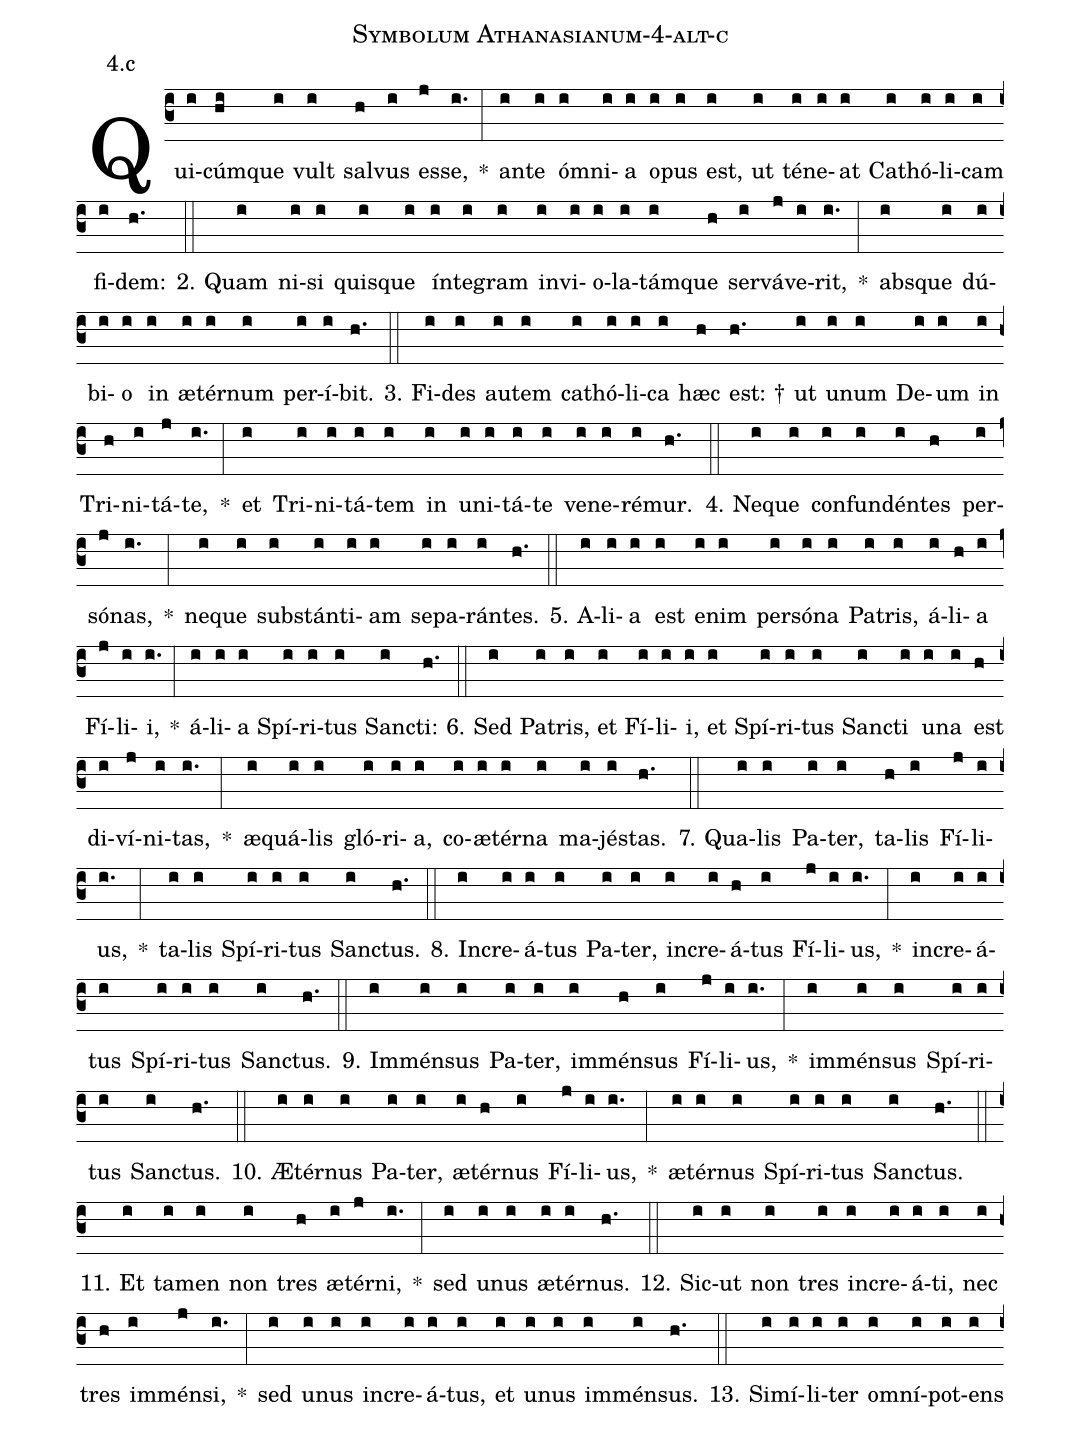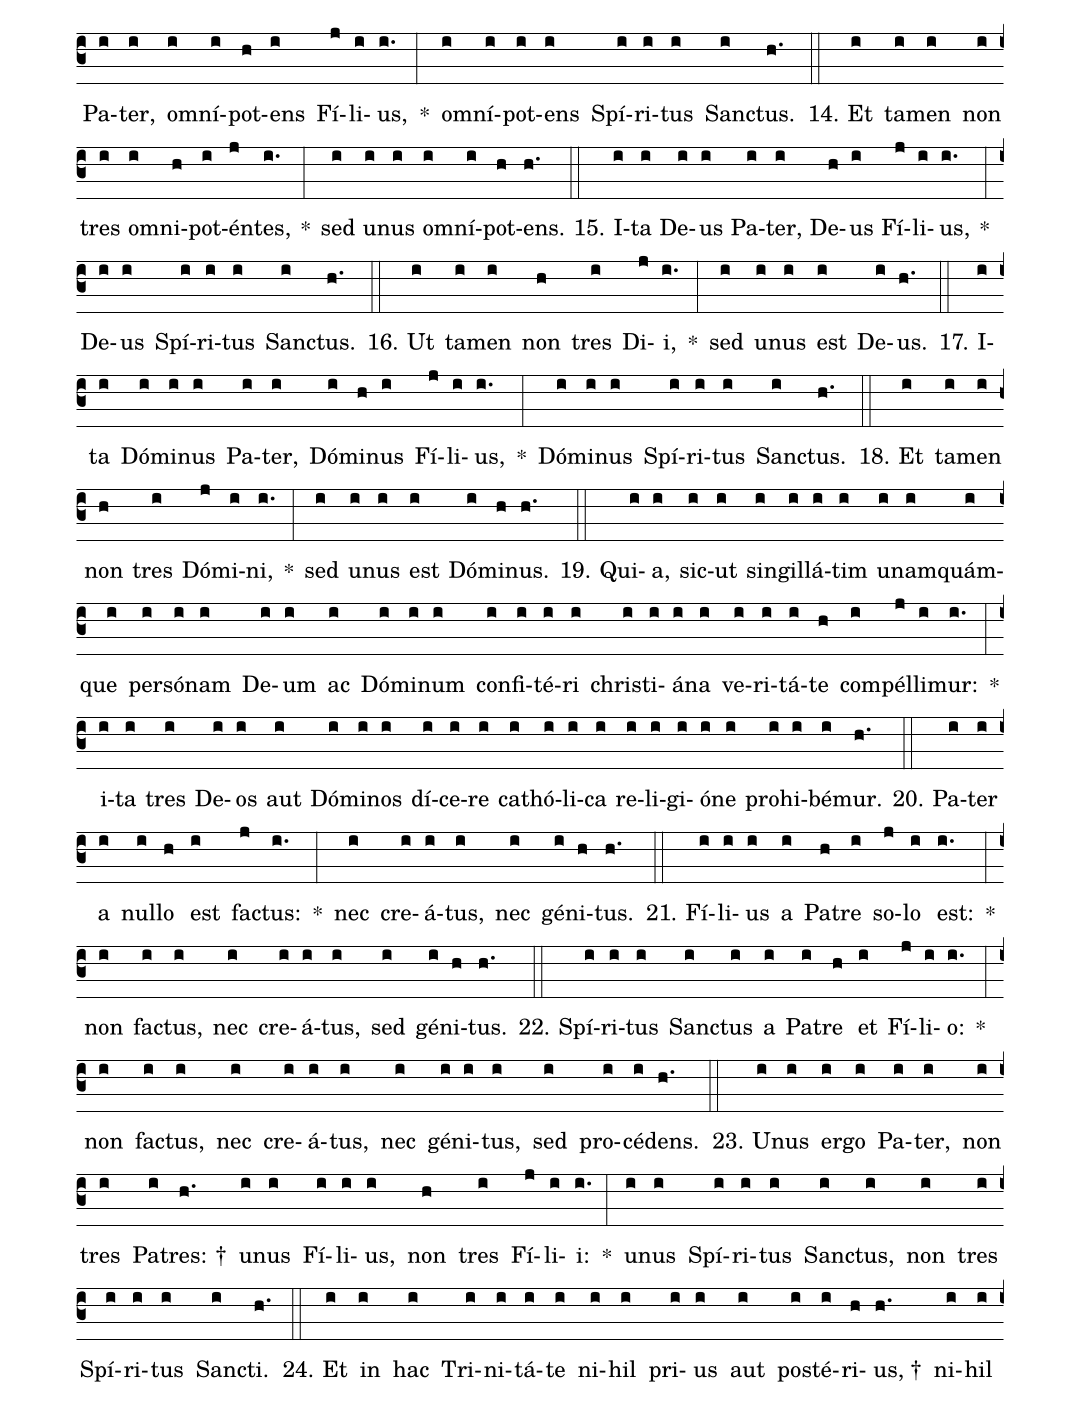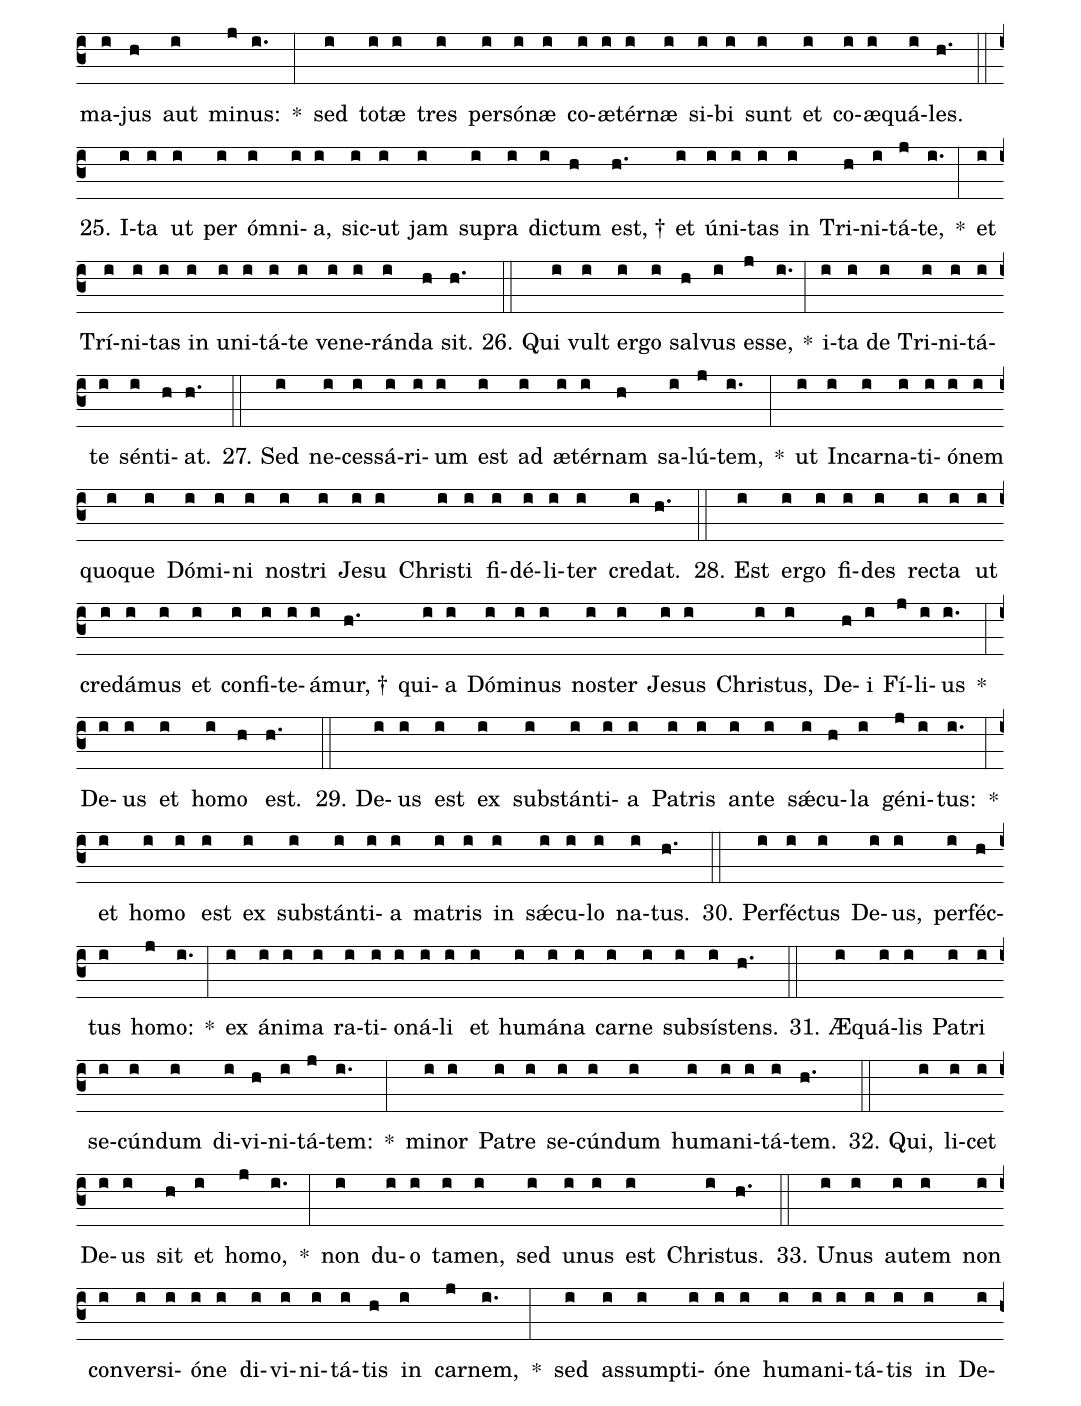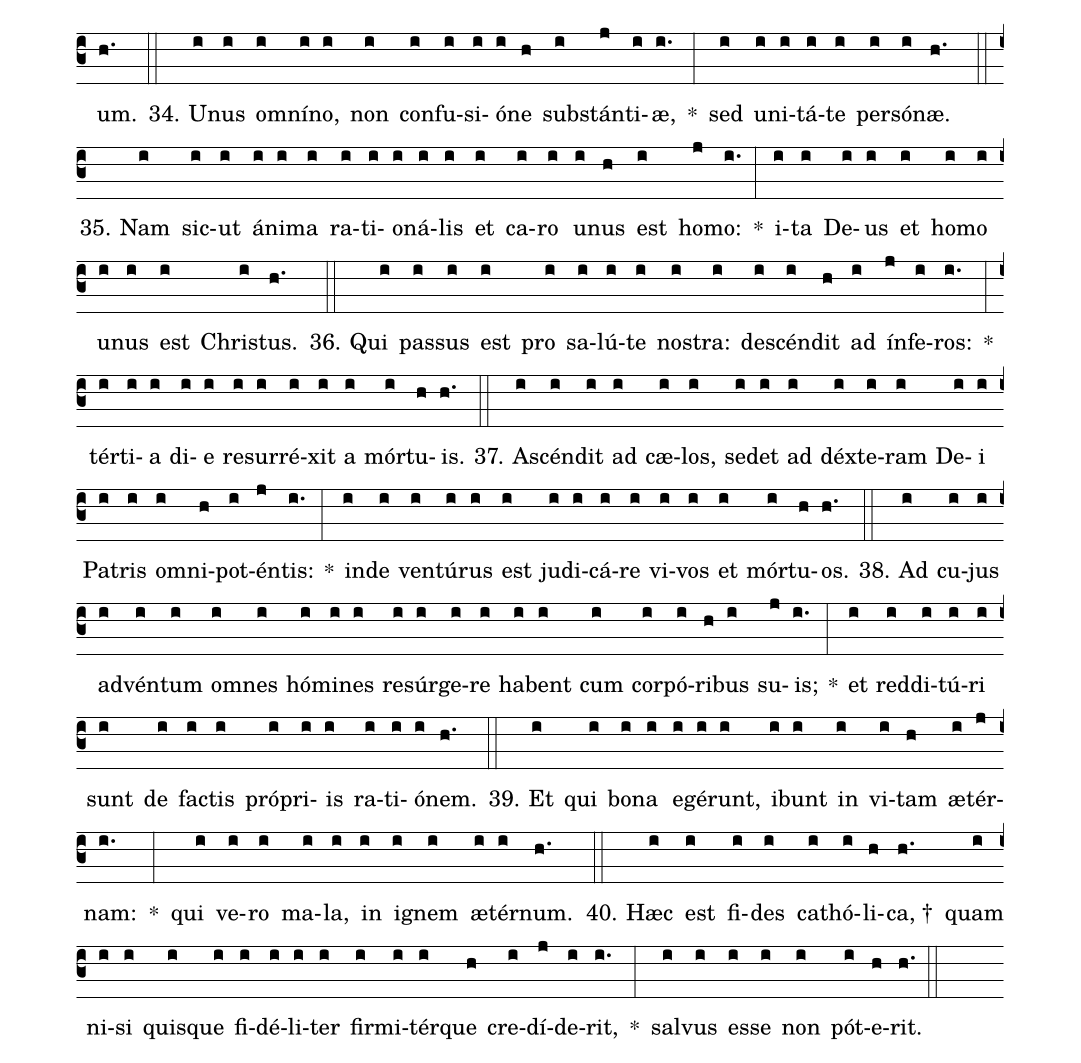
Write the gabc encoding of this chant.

name: Symbolum Athanasianum-4-alt-c;
annotation: 4.c;
%%
(c3)Qui(i)cúm(hi)que(i) vult(i) sal(h)vus(i) es(j)se,(i.) *(:) an(i)te(i) óm(i)ni(i)a(i) o(i)pus(i) est,(i) ut(i) té(i)ne(i)at(i) Ca(i)thó(i)li(i)cam(i) fi(i)dem:(h.) (::)
2. Quam(i) ni(i)si(i) quis(i)que(i) ín(i)te(i)gram(i) in(i)vi(i)o(i)la(i)tám(i)que(h) ser(i)vá(j)ve(i)rit,(i.) *(:) abs(i)que(i) dú(i)bi(i)o(i) in(i) æ(i)tér(i)num(i) per(i)í(i)bit.(h.) (::)
3. Fi(i)des(i) au(i)tem(i) ca(i)thó(i)li(i)ca(i) hæc(h) est: †(h.) ut(i) u(i)num(i) De(i)um(i) in(i) Tri(h)ni(i)tá(j)te,(i.) *(:) et(i) Tri(i)ni(i)tá(i)tem(i) in(i) u(i)ni(i)tá(i)te(i) ve(i)ne(i)ré(i)mur.(h.) (::)
4. Ne(i)que(i) con(i)fun(i)dén(i)tes(h) per(i)só(j)nas,(i.) *(:) ne(i)que(i) sub(i)stán(i)ti(i)am(i) se(i)pa(i)rán(i)tes.(h.) (::)
5. A(i)li(i)a(i) est(i) e(i)nim(i) per(i)só(i)na(i) Pa(i)tris,(i) á(i)li(h)a(i) Fí(j)li(i)i,(i.) *(:) á(i)li(i)a(i) Spí(i)ri(i)tus(i) Sanc(i)ti:(h.) (::)
6. Sed(i) Pa(i)tris,(i) et(i) Fí(i)li(i)i,(i) et(i) Spí(i)ri(i)tus(i) Sanc(i)ti(i) u(i)na(i) est(h) di(i)ví(j)ni(i)tas,(i.) *(:) æ(i)quá(i)lis(i) gló(i)ri(i)a,(i) co(i)æ(i)tér(i)na(i) ma(i)jés(i)tas.(h.) (::)
7. Qua(i)lis(i) Pa(i)ter,(i) ta(h)lis(i) Fí(j)li(i)us,(i.) *(:) ta(i)lis(i) Spí(i)ri(i)tus(i) Sanc(i)tus.(h.) (::)
8. In(i)cre(i)á(i)tus(i) Pa(i)ter,(i) in(i)cre(i)á(h)tus(i) Fí(j)li(i)us,(i.) *(:) in(i)cre(i)á(i)tus(i) Spí(i)ri(i)tus(i) Sanc(i)tus.(h.) (::)
9. Im(i)mén(i)sus(i) Pa(i)ter,(i) im(i)mén(h)sus(i) Fí(j)li(i)us,(i.) *(:) im(i)mén(i)sus(i) Spí(i)ri(i)tus(i) Sanc(i)tus.(h.) (::)
10. Æ(i)tér(i)nus(i) Pa(i)ter,(i) æ(i)tér(h)nus(i) Fí(j)li(i)us,(i.) *(:) æ(i)tér(i)nus(i) Spí(i)ri(i)tus(i) Sanc(i)tus.(h.) (::)
11. Et(i) ta(i)men(i) non(i) tres(h) æ(i)tér(j)ni,(i.) *(:) sed(i) u(i)nus(i) æ(i)tér(i)nus.(h.) (::)
12. Sic(i)ut(i) non(i) tres(i) in(i)cre(i)á(i)ti,(i) nec(i) tres(h) im(i)mén(j)si,(i.) *(:) sed(i) u(i)nus(i) in(i)cre(i)á(i)tus,(i) et(i) u(i)nus(i) im(i)mén(i)sus.(h.) (::)
13. Si(i)mí(i)li(i)ter(i) om(i)ní(i)pot(i)ens(i) Pa(i)ter,(i) om(i)ní(i)pot(h)ens(i) Fí(j)li(i)us,(i.) *(:) om(i)ní(i)pot(i)ens(i) Spí(i)ri(i)tus(i) Sanc(i)tus.(h.) (::)
14. Et(i) ta(i)men(i) non(i) tres(i) om(i)ni(h)pot(i)én(j)tes,(i.) *(:) sed(i) u(i)nus(i) om(i)ní(i)pot(h)ens.(h.) (::)
15. I(i)ta(i) De(i)us(i) Pa(i)ter,(i) De(h)us(i) Fí(j)li(i)us,(i.) *(:) De(i)us(i) Spí(i)ri(i)tus(i) Sanc(i)tus.(h.) (::)
16. Ut(i) ta(i)men(i) non(h) tres(i) Di(j)i,(i.) *(:) sed(i) u(i)nus(i) est(i) De(i)us.(h.) (::)
17. I(i)ta(i) Dó(i)mi(i)nus(i) Pa(i)ter,(i) Dó(i)mi(h)nus(i) Fí(j)li(i)us,(i.) *(:) Dó(i)mi(i)nus(i) Spí(i)ri(i)tus(i) Sanc(i)tus.(h.) (::)
18. Et(i) ta(i)men(i) non(h) tres(i) Dó(j)mi(i)ni,(i.) *(:) sed(i) u(i)nus(i) est(i) Dó(i)mi(h)nus.(h.) (::)
19. Qui(i)a,(i) sic(i)ut(i) sin(i)gil(i)lá(i)tim(i) u(i)nam(i)quám(i)que(i) per(i)só(i)nam(i) De(i)um(i) ac(i) Dó(i)mi(i)num(i) con(i)fi(i)té(i)ri(i) chris(i)ti(i)á(i)na(i) ve(i)ri(i)tá(i)te(h) com(i)pél(j)li(i)mur:(i.) *(:) i(i)ta(i) tres(i) De(i)os(i) aut(i) Dó(i)mi(i)nos(i) dí(i)ce(i)re(i) ca(i)thó(i)li(i)ca(i) re(i)li(i)gi(i)ó(i)ne(i) pro(i)hi(i)bé(i)mur.(h.) (::)
20. Pa(i)ter(i) a(i) nul(i)lo(h) est(i) fac(j)tus:(i.) *(:) nec(i) cre(i)á(i)tus,(i) nec(i) gé(i)ni(h)tus.(h.) (::)
21. Fí(i)li(i)us(i) a(i) Pa(h)tre(i) so(j)lo(i) est:(i.) *(:) non(i) fac(i)tus,(i) nec(i) cre(i)á(i)tus,(i) sed(i) gé(i)ni(h)tus.(h.) (::)
22. Spí(i)ri(i)tus(i) Sanc(i)tus(i) a(i) Pa(i)tre(h) et(i) Fí(j)li(i)o:(i.) *(:) non(i) fac(i)tus,(i) nec(i) cre(i)á(i)tus,(i) nec(i) gé(i)ni(i)tus,(i) sed(i) pro(i)cé(i)dens.(h.) (::)
23. U(i)nus(i) er(i)go(i) Pa(i)ter,(i) non(i) tres(i) Pa(i)tres: †(h.) u(i)nus(i) Fí(i)li(i)us,(i) non(h) tres(i) Fí(j)li(i)i:(i.) *(:) u(i)nus(i) Spí(i)ri(i)tus(i) Sanc(i)tus,(i) non(i) tres(i) Spí(i)ri(i)tus(i) Sanc(i)ti.(h.) (::)
24. Et(i) in(i) hac(i) Tri(i)ni(i)tá(i)te(i) ni(i)hil(i) pri(i)us(i) aut(i) post(i)é(i)ri(h)us, †(h.) ni(i)hil(i) ma(i)jus(h) aut(i) mi(j)nus:(i.) *(:) sed(i) to(i)tæ(i) tres(i) per(i)só(i)næ(i) co(i)æ(i)tér(i)næ(i) si(i)bi(i) sunt(i) et(i) co(i)æ(i)quá(i)les.(h.) (::)
25. I(i)ta(i) ut(i) per(i) óm(i)ni(i)a,(i) sic(i)ut(i) jam(i) su(i)pra(i) dic(i)tum(h) est, †(h.) et(i) ú(i)ni(i)tas(i) in(i) Tri(h)ni(i)tá(j)te,(i.) *(:) et(i) Trí(i)ni(i)tas(i) in(i) u(i)ni(i)tá(i)te(i) ve(i)ne(i)rán(i)da(h) sit.(h.) (::)
26. Qui(i) vult(i) er(i)go(i) sal(h)vus(i) es(j)se,(i.) *(:) i(i)ta(i) de(i) Tri(i)ni(i)tá(i)te(i) sén(i)ti(h)at.(h.) (::)
27. Sed(i) ne(i)ces(i)sá(i)ri(i)um(i) est(i) ad(i) æ(i)tér(i)nam(h) sa(i)lú(j)tem,(i.) *(:) ut(i) In(i)car(i)na(i)ti(i)ó(i)nem(i) quo(i)que(i) Dó(i)mi(i)ni(i) nos(i)tri(i) Je(i)su(i) Chris(i)ti(i) fi(i)dé(i)li(i)ter(i) cre(i)dat.(h.) (::)
28. Est(i) er(i)go(i) fi(i)des(i) rec(i)ta(i) ut(i) cre(i)dá(i)mus(i) et(i) con(i)fi(i)te(i)á(i)mur, †(h.) qui(i)a(i) Dó(i)mi(i)nus(i) nos(i)ter(i) Je(i)sus(i) Chris(i)tus,(i) De(h)i(i) Fí(j)li(i)us(i.) *(:) De(i)us(i) et(i) ho(i)mo(h) est.(h.) (::)
29. De(i)us(i) est(i) ex(i) sub(i)stán(i)ti(i)a(i) Pa(i)tris(i) an(i)te(i) sǽ(i)cu(h)la(i) gé(j)ni(i)tus:(i.) *(:) et(i) ho(i)mo(i) est(i) ex(i) sub(i)stán(i)ti(i)a(i) ma(i)tris(i) in(i) sǽ(i)cu(i)lo(i) na(i)tus.(h.) (::)
30. Per(i)féc(i)tus(i) De(i)us,(i) per(i)féc(h)tus(i) ho(j)mo:(i.) *(:) ex(i) á(i)ni(i)ma(i) ra(i)ti(i)o(i)ná(i)li(i) et(i) hu(i)má(i)na(i) car(i)ne(i) sub(i)sís(i)tens.(h.) (::)
31. Æ(i)quá(i)lis(i) Pa(i)tri(i) se(i)cún(i)dum(i) di(i)vi(h)ni(i)tá(j)tem:(i.) *(:) mi(i)nor(i) Pa(i)tre(i) se(i)cún(i)dum(i) hu(i)ma(i)ni(i)tá(i)tem.(h.) (::)
32. Qui,(i) li(i)cet(i) De(i)us(i) sit(h) et(i) ho(j)mo,(i.) *(:) non(i) du(i)o(i) ta(i)men,(i) sed(i) u(i)nus(i) est(i) Chris(i)tus.(h.) (::)
33. U(i)nus(i) au(i)tem(i) non(i) con(i)ver(i)si(i)ó(i)ne(i) di(i)vi(i)ni(i)tá(i)tis(h) in(i) car(j)nem,(i.) *(:) sed(i) as(i)sump(i)ti(i)ó(i)ne(i) hu(i)ma(i)ni(i)tá(i)tis(i) in(i) De(i)um.(h.) (::)
34. U(i)nus(i) om(i)ní(i)no,(i) non(i) con(i)fu(i)si(i)ó(i)ne(h) sub(i)stán(j)ti(i)æ,(i.) *(:) sed(i) u(i)ni(i)tá(i)te(i) per(i)só(i)næ.(h.) (::)
35. Nam(i) sic(i)ut(i) á(i)ni(i)ma(i) ra(i)ti(i)o(i)ná(i)lis(i) et(i) ca(i)ro(i) u(i)nus(h) est(i) ho(j)mo:(i.) *(:) i(i)ta(i) De(i)us(i) et(i) ho(i)mo(i) u(i)nus(i) est(i) Chris(i)tus.(h.) (::)
36. Qui(i) pas(i)sus(i) est(i) pro(i) sa(i)lú(i)te(i) nos(i)tra:(i) de(i)scén(i)dit(h) ad(i) ín(j)fe(i)ros:(i.) *(:) tér(i)ti(i)a(i) di(i)e(i) re(i)sur(i)ré(i)xit(i) a(i) mór(i)tu(h)is.(h.) (::)
37. A(i)scén(i)dit(i) ad(i) cæ(i)los,(i) se(i)det(i) ad(i) déx(i)te(i)ram(i) De(i)i(i) Pa(i)tris(i) om(i)ni(h)pot(i)én(j)tis:(i.) *(:) in(i)de(i) ven(i)tú(i)rus(i) est(i) ju(i)di(i)cá(i)re(i) vi(i)vos(i) et(i) mór(i)tu(h)os.(h.) (::)
38. Ad(i) cu(i)jus(i) ad(i)vén(i)tum(i) om(i)nes(i) hó(i)mi(i)nes(i) re(i)súr(i)ge(i)re(i) ha(i)bent(i) cum(i) cor(i)pó(i)ri(h)bus(i) su(j)is;(i.) *(:) et(i) red(i)di(i)tú(i)ri(i) sunt(i) de(i) fac(i)tis(i) pró(i)pri(i)is(i) ra(i)ti(i)ó(i)nem.(h.) (::)
39. Et(i) qui(i) bo(i)na(i) e(i)gé(i)runt,(i) i(i)bunt(i) in(i) vi(i)tam(h) æ(i)tér(j)nam:(i.) *(:) qui(i) ve(i)ro(i) ma(i)la,(i) in(i) i(i)gnem(i) æ(i)tér(i)num.(h.) (::)
40. Hæc(i) est(i) fi(i)des(i) ca(i)thó(i)li(h)ca, †(h.) quam(i) ni(i)si(i) quis(i)que(i) fi(i)dé(i)li(i)ter(i) fir(i)mi(i)tér(i)que(h) cre(i)dí(j)de(i)rit,(i.) *(:) sal(i)vus(i) es(i)se(i) non(i) pót(i)e(h)rit.(h.) (::)
